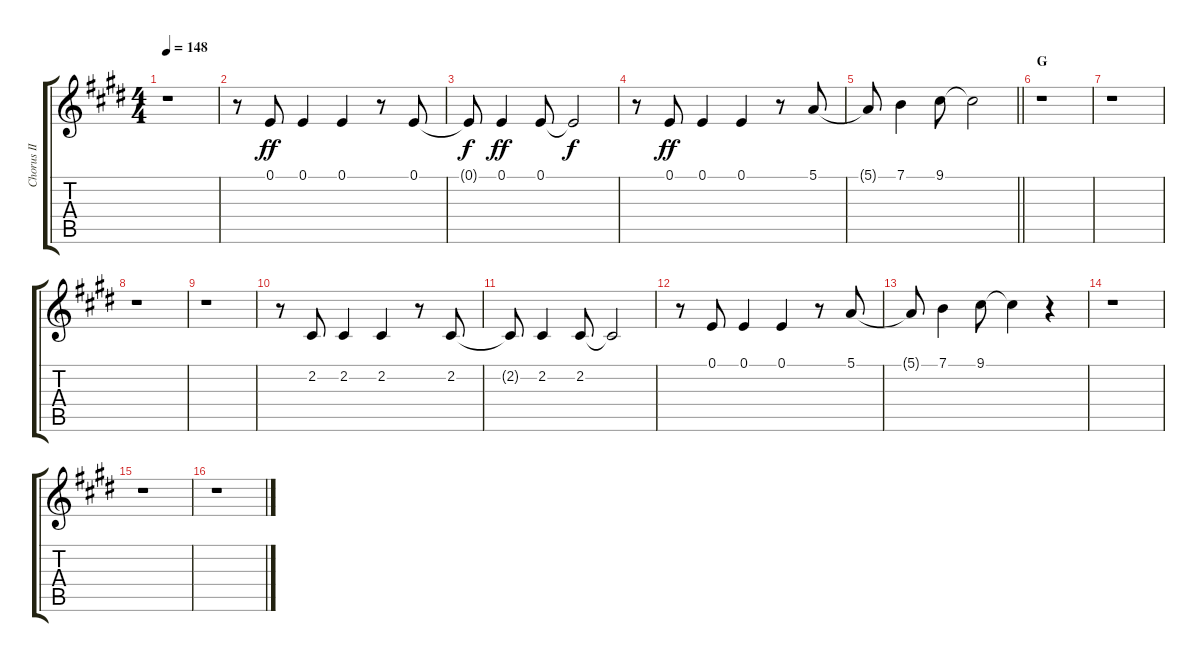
\track ("Chorus II" "Chorus II") {instrument voiceoohs}
\staff {score tabs}
\tuning (E4 B3 G3 D3 A2 E2) {hide}
\ts (4 4)
\tempo 148
\clef g2
\ks e
r.1{dy ff} |
r.8 0.1.8 0.1.4 0.1.4 r.8 0.1.8 |
0.1{t}.8{dy f} 0.1.4{dy ff} 0.1.8 0.1{t}.2{dy f} |
r.8 0.1.8{dy ff} 0.1.4 0.1.4 r.8 5.1.8 |
\barLineRight lightlight
5.1{t}.8 7.1.4 9.1.8 9.1{t}.2 |
\section ("" "G")
r.1 |
r.1 |
r.1 |
r.1 |
r.8 2.2.8 2.2.4 2.2.4 r.8 2.2.8 |
2.2{t}.8 2.2.4 2.2.8 2.2{t}.2 |
r.8 0.1.8 0.1.4 0.1.4 r.8 5.1.8 |
5.1{t}.8 7.1.4 9.1.8 9.1{t}.4 r.4 |
r.1 |
r.1 |
r.1
